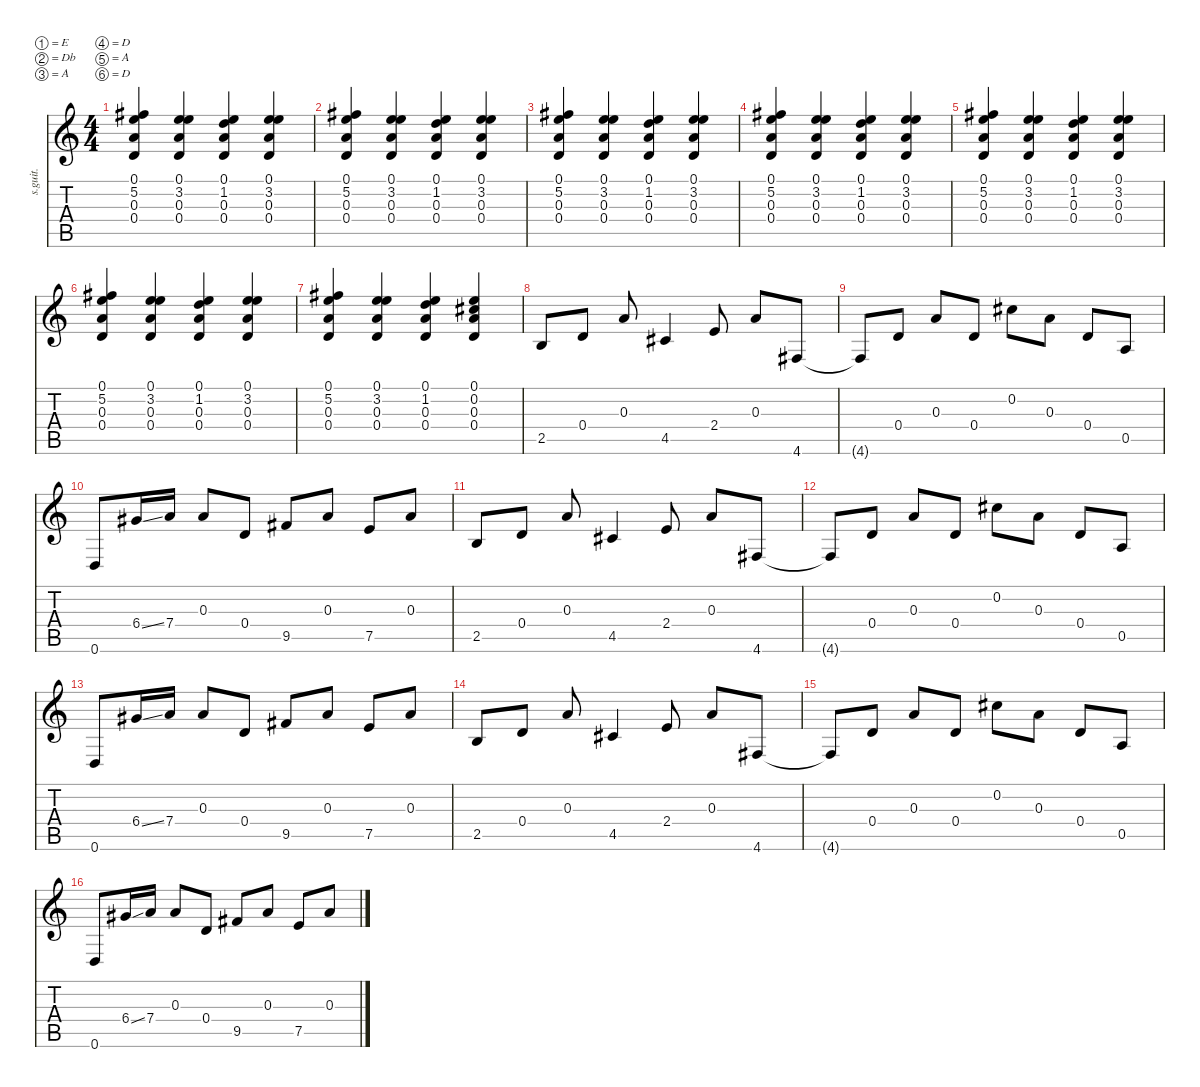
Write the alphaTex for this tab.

\defaultSystemsLayout 4
\hideDynamics
\bracketExtendMode nobrackets
\track ("Mike Kinsella" "s.guit.") {instrument electricguitarjazz}
\staff {score tabs}
\tuning (E4 Db4 A3 D3 A2 D2)
\ts (4 4)
\tempo (129 hide)
\clef g2
\ks c
(0.1 5.2{acc #} 0.3 0.4).4{dy mf} (0.1 3.2 0.3 0.4).4 (0.1 1.2 0.3 0.4).4 (0.1 3.2 0.3 0.4).4 |
(0.1 5.2{acc #} 0.3 0.4).4 (0.1 3.2 0.3 0.4).4 (0.1 1.2 0.3 0.4).4 (0.1 3.2 0.3 0.4).4 |
(0.1 5.2{acc #} 0.3 0.4).4 (0.1 3.2 0.3 0.4).4 (0.1 1.2 0.3 0.4).4 (0.1 3.2 0.3 0.4).4 |
(0.1 5.2{acc #} 0.3 0.4).4 (0.1 3.2 0.3 0.4).4 (0.1 1.2 0.3 0.4).4 (0.1 3.2 0.3 0.4).4 |
(0.1 5.2{acc #} 0.3 0.4).4 (0.1 3.2 0.3 0.4).4 (0.1 1.2 0.3 0.4).4 (0.1 3.2 0.3 0.4).4 |
(0.1 5.2{acc #} 0.3 0.4).4 (0.1 3.2 0.3 0.4).4 (0.1 1.2 0.3 0.4).4 (0.1 3.2 0.3 0.4).4 |
(0.1 5.2{acc #} 0.3 0.4).4 (0.1 3.2 0.3 0.4).4 (0.1 1.2 0.3 0.4).4 (0.1 0.2{acc #} 0.3 0.4).4 |
2.5.8 0.4.8 0.3.8 4.5{acc #}.4 2.4.8{dy f} 0.3.8{dy mf} 4.6{acc #}.8 |
4.6{t acc #}.8 0.4.8 0.3.8 0.4.8 0.2{acc #}.8 0.3.8 0.4.8 0.5.8 |
0.6.8 6.4{ss acc #}.16{dy f} 7.4.16{dy mf} 0.3.8{dy f} 0.4.8 9.5{acc #}.8 0.3.8 7.5.8 0.3.8 |
2.5.8{dy mf} 0.4.8 0.3.8 4.5{acc #}.4 2.4.8{dy f} 0.3.8{dy mf} 4.6{acc #}.8 |
4.6{t acc #}.8 0.4.8 0.3.8 0.4.8 0.2{acc #}.8 0.3.8 0.4.8 0.5.8 |
0.6.8 6.4{ss acc #}.16{dy f} 7.4.16{dy mf} 0.3.8{dy f} 0.4.8 9.5{acc #}.8 0.3.8 7.5.8 0.3.8 |
2.5.8{dy mf} 0.4.8 0.3.8 4.5{acc #}.4 2.4.8{dy f} 0.3.8{dy mf} 4.6{acc #}.8 |
4.6{t acc #}.8 0.4.8 0.3.8 0.4.8 0.2{acc #}.8 0.3.8 0.4.8 0.5.8 |
0.6.8 6.4{ss acc #}.16{dy f} 7.4.16{dy mf} 0.3.8{dy f} 0.4.8 9.5{acc #}.8 0.3.8 7.5.8 0.3.8
